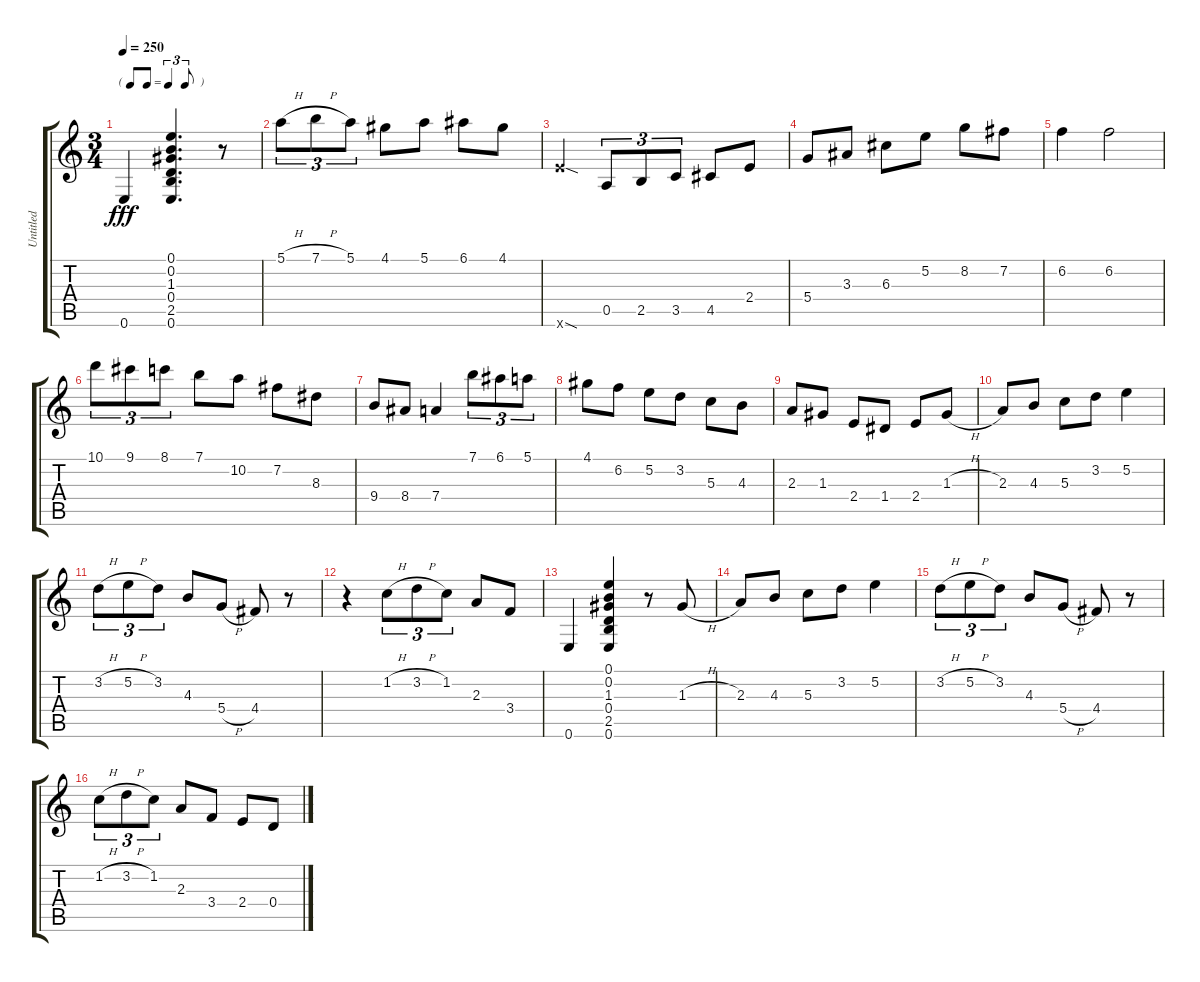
\track ("Untitled" "Untitled") {instrument acousticguitarsteel}
\staff {score tabs}
\tuning (E4 B3 G3 D3 A2 E2) {hide}
\ts (3 4)
\tf triplet8th
\tempo 250
\clef g2
\ks c
0.6.4{dy fff} (0.1 0.2 1.3 0.4 2.5 0.6).4{d} r.8 |
5.1{h}.8{tu (3 2)} 7.1{h}.8{tu (3 2)} 5.1.8{tu (3 2)} 4.1.8 5.1.8 6.1.8 4.1.8 |
12.6{sod x}.4 0.5.8{tu (3 2)} 2.5.8{tu (3 2)} 3.5.8{tu (3 2)} 4.5.8 2.4.8 |
5.4.8 3.3.8 6.3.8 5.2.8 8.2.8 7.2.8 |
6.2.4 6.2.2 |
10.1.8{tu (3 2)} 9.1.8{tu (3 2)} 8.1.8{tu (3 2)} 7.1.8 10.2.8 7.2.8 8.3.8 |
9.4.8 8.4.8 7.4.4 7.1.8{tu (3 2)} 6.1.8{tu (3 2)} 5.1.8{tu (3 2)} |
4.1.8 6.2.8 5.2.8 3.2.8 5.3.8 4.3.8 |
2.3.8 1.3.8 2.4.8 1.4.8 2.4.8 1.3{h}.8 |
2.3.8 4.3.8 5.3.8 3.2.8 5.2.4 |
3.2{h}.8{tu (3 2)} 5.2{h}.8{tu (3 2)} 3.2.8{tu (3 2)} 4.3.8 5.4{h}.8 4.4.8 r.8 |
r.4 1.2{h}.8{tu (3 2)} 3.2{h}.8{tu (3 2)} 1.2.8{tu (3 2)} 2.3.8 3.4.8 |
0.6.4 (0.1 0.2 1.3 0.4 2.5 0.6).4 r.8 1.3{h}.8 |
2.3.8 4.3.8 5.3.8 3.2.8 5.2.4 |
3.2{h}.8{tu (3 2)} 5.2{h}.8{tu (3 2)} 3.2.8{tu (3 2)} 4.3.8 5.4{h}.8 4.4.8 r.8 |
1.2{h}.8{tu (3 2)} 3.2{h}.8{tu (3 2)} 1.2.8{tu (3 2)} 2.3.8 3.4.8 2.4.8 0.4.8
